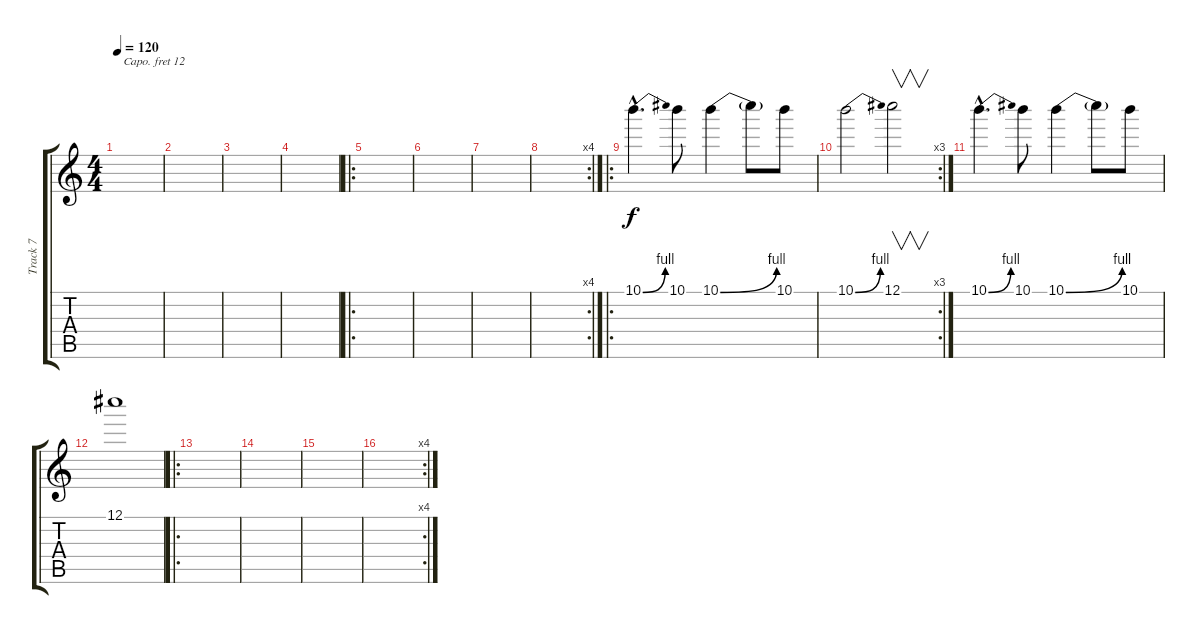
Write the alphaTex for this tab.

\track ("Track 7" "Track 7") {instrument lead1square}
\staff {score tabs}
\capo 12
\tuning (Db5 Ab4 E4 B3 Gb3 Db3) {hide}
\ts (4 4)
\tempo 120
\clef g2
\ks c
|
|
|
|
\ro
|
|
|
\rc 4
|
\ro
10.1{be (bend 0 0 60 4) hac}.4{d} 10.1.8 10.1{be (bend 0 0 60 4)}.4 10.1{t}.8 10.1.8 |
\rc 3
10.1{be (bend 0 0 60 4)}.2 12.1.2{v} |
10.1{be (bend 0 0 60 4) hac}.4{d} 10.1.8 10.1{be (bend 0 0 60 4)}.4 10.1{t}.8 10.1.8 |
12.1.1 |
\ro
|
|
|
\rc 4
